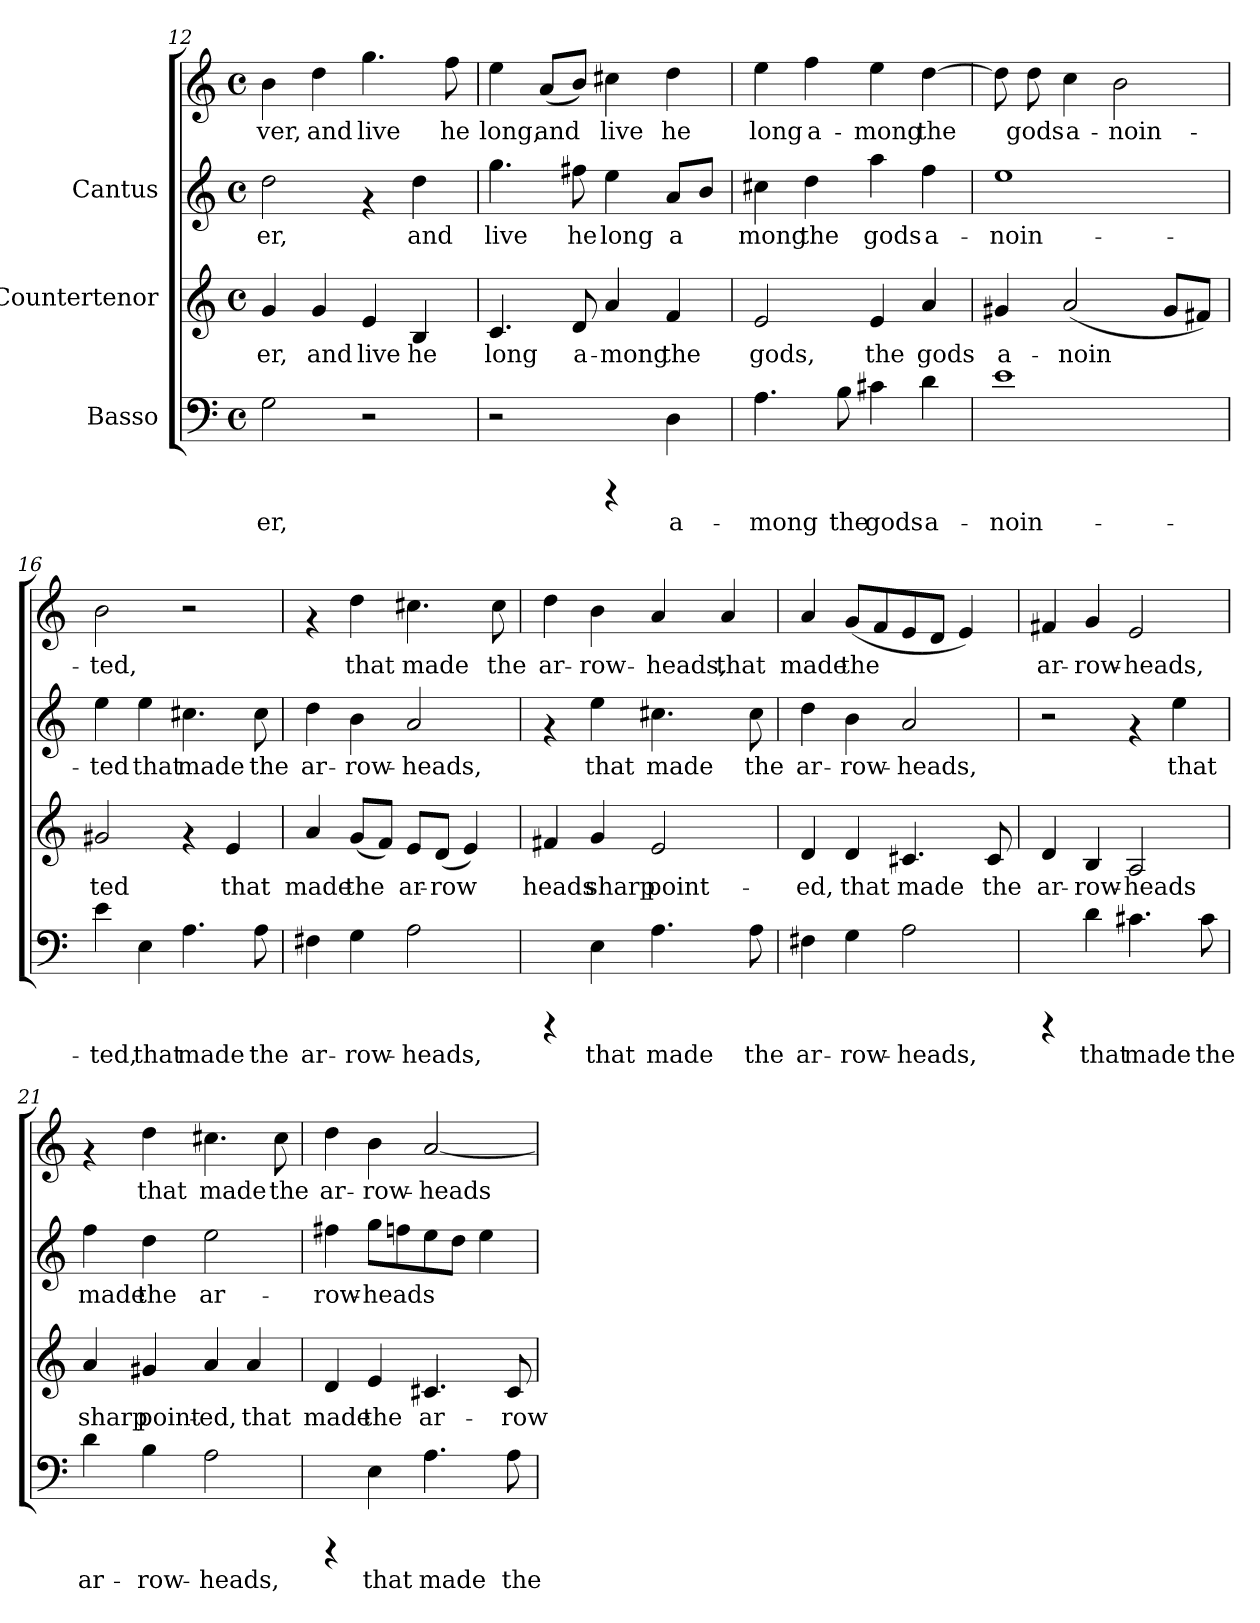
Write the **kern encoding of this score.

**kern	**text	**kern	**text	**kern	**text	**kern	**text
*part3	*part3	*part2	*part2	*part1	*part1	*part1	*part1
*staff4	*staff4	*staff3	*staff3	*staff2	*staff2	*staff1	*staff1
*I"Basso	*	*I"Countertenor	*	*I"Cantus	*	*	*
*clefF4	*	*clefG2	*	*clefG2	*	*clefG2	*
*M4/4	*	*M4/4	*	*M4/4	*	*M4/4	*
*met(c)	*	*met(c)	*	*met(c)	*	*met(c)	*
=12	=12	=12	=12	=12	=12	=12	=12
!	!LO:LY:b:cj	!	!LO:LY:b:cj	!	!LO:LY:b:cj	!	!LO:LY:b:cj
2G\	-er,	4g/	-er,	2dd\	er,	4b\	-ver,
!	!	!	!LO:LY:b:cj	!	!	!	!LO:LY:b:cj
.	.	4g/	and	.	.	4dd\	and
!	!	!	!LO:LY:b:cj	!	!	!	!LO:LY:b:cj
2r	.	4e/	live	4rf	.	4.gg\	live
!	!	!	!LO:LY:b:cj	!	!LO:LY:b:cj	!	!
.	.	4B/	he	4dd\	and	.	.
!	!	!	!	!	!	!	!LO:LY:b:cj
.	.	.	.	.	.	8ff\	he
!!LO:PB:g=z
=13	=13	=13	=13	=13	=13	=13	=13
!	!	!	!LO:LY:b:cj	!	!LO:LY:b:cj	!	!LO:LY:b:cj
2r	.	4.c/	long	4.gg\	live	4ee\	long,
!	!	!	!	!	!	!	!LO:LY:b:cj
.	.	.	.	.	.	(<8a/L	and
!	!	!	!LO:LY:b:cj	!	!LO:LY:b:cj	!	!LO:LY:b:cj
.	.	8d/	a-	8ff#X\	he	8b/J)	.
!	!	!	!LO:LY:b:cj	!	!LO:LY:b:cj	!	!LO:LY:b:cj
4rCCC	.	4a/	-mong	4ee\	long	4cc#X\	live
!	!LO:LY:b:cj	!	!LO:LY:b:cj	!	!LO:LY:b:cj	!	!LO:LY:b:cj
4D\	a-	4f/	the	8a/L	a-	4dd\	he
!	!	!	!	!	!LO:LY:b:cj	!	!
.	.	.	.	8b/J	--	.	.
=14	=14	=14	=14	=14	=14	=14	=14
!	!LO:LY:b:cj	!	!LO:LY:b:cj	!	!LO:LY:b:cj	!	!LO:LY:b:cj
4.A\	-mong	2e/	gods,	4cc#X\	mong	4ee\	-long
!	!	!	!	!	!LO:LY:b:cj	!	!LO:LY:b:cj
.	.	.	.	4dd\	the	4ff\	a-
!	!LO:LY:b:cj	!	!	!	!	!	!
8B\	the	.	.	.	.	.	.
!	!LO:LY:b:cj	!	!LO:LY:b:cj	!	!LO:LY:b:cj	!	!LO:LY:b:cj
4c#X\	gods	4e/	the	4aa\	gods	4ee\	-mong
!	!LO:LY:b:cj	!	!LO:LY:b:cj	!	!LO:LY:b:cj	!	!LO:LY:b:cj
4d\	a-	4a/	gods	4ff\	a-	[>4dd\	the
=15	=15	=15	=15	=15	=15	=15	=15
!	!LO:LY:b:cj	!	!LO:LY:b:cj	!	!LO:LY:b:cj	!	!LO:LY:b:cj
1e	-noin-	4g#X/	a-	1ee	-noin-	8dd\]	-
!	!	!	!	!	!	!	!LO:LY:b:cj
.	.	.	.	.	.	8dd\	gods
!	!	!	!LO:LY:b:cj	!	!	!	!LO:LY:b:cj
.	.	(<2a/	-noin-	.	.	4cc\	a-
!	!	!	!	!	!	!	!LO:LY:b:cj
.	.	.	.	.	.	2b\	-noin-
!	!	!	!LO:LY:b:cj	!	!	!	!
.	.	8g#/L	--	.	.	.	.
!	!	!	!LO:LY:b:cj	!	!	!	!
.	.	8f#X/J)	--	.	.	.	.
=16	=16	=16	=16	=16	=16	=16	=16
!	!LO:LY:b:cj	!	!LO:LY:b:cj	!	!LO:LY:b:cj	!	!LO:LY:b:cj
4e\	-ted,	2g#X/	-ted	4ee\	ted	2b\	-ted,
!	!LO:LY:b:cj	!	!	!	!LO:LY:b:cj	!	!
4E\	that	.	.	4ee\	that	.	.
!	!LO:LY:b:cj	!	!	!	!LO:LY:b:cj	!	!
4.A\	made	4rf	.	4.cc#X\	made	2r	.
!	!	!	!LO:LY:b:cj	!	!	!	!
.	.	4e/	that	.	.	.	.
!	!LO:LY:b:cj	!	!	!	!LO:LY:b:cj	!	!
8A\	the	.	.	8cc#\	the	.	.
!!LO:LB:g=z
=17	=17	=17	=17	=17	=17	=17	=17
!	!LO:LY:b:cj	!	!LO:LY:b:cj	!	!LO:LY:b:cj	!	!
4F#X\	ar-	4a/	made	4dd\	ar-	4rf	.
!	!LO:LY:b:cj	!	!LO:LY:b:cj	!	!LO:LY:b:cj	!	!LO:LY:b:cj
4G\	-row-	(<8g/L	the	4b\	-row-	4dd\	that
!	!	!	!LO:LY:b:cj	!	!	!	!
.	.	8f/J)	.	.	.	.	.
!	!LO:LY:b:cj	!	!LO:LY:b:cj	!	!LO:LY:b:cj	!	!LO:LY:b:cj
2A\	-heads,	8e/L	ar-	2a/	-heads,	4.cc#X\	made
!	!	!	!LO:LY:b:cj	!	!	!	!
.	.	(<8d/J	-row-	.	.	.	.
!	!	!	!LO:LY:b:cj	!	!	!	!
.	.	4e/)	--	.	.	.	.
!	!	!	!	!	!	!	!LO:LY:b:cj
.	.	.	.	.	.	8cc#\	the
=18	=18	=18	=18	=18	=18	=18	=18
!	!	!	!LO:LY:b:cj	!	!	!	!LO:LY:b:cj
4rCCC	.	4f#X/	-heads	4rf	.	4dd\	ar-
!	!LO:LY:b:cj	!	!LO:LY:b:cj	!	!LO:LY:b:cj	!	!LO:LY:b:cj
4E\	that	4g/	sharp	4ee\	that	4b\	-row-
!	!LO:LY:b:cj	!	!LO:LY:b:cj	!	!LO:LY:b:cj	!	!LO:LY:b:cj
4.A\	made	2e/	point-	4.cc#X\	made	4a/	-heads,
!	!	!	!	!	!	!	!LO:LY:b:cj
.	.	.	.	.	.	4a/	that
!	!LO:LY:b:cj	!	!	!	!LO:LY:b:cj	!	!
8A\	the	.	.	8cc#\	the	.	.
=19	=19	=19	=19	=19	=19	=19	=19
!	!LO:LY:b:cj	!	!LO:LY:b:cj	!	!LO:LY:b:cj	!	!LO:LY:b:cj
4F#X\	ar-	4d/	-ed,	4dd\	ar-	4a/	made
!	!LO:LY:b:cj	!	!LO:LY:b:cj	!	!LO:LY:b:cj	!	!LO:LY:b:cj
4G\	-row-	4d/	that	4b\	-row-	(<8g/L	the
!	!	!	!	!	!	!	!LO:LY:b:cj
.	.	.	.	.	.	8f/	.
!	!LO:LY:b:cj	!	!LO:LY:b:cj	!	!LO:LY:b:cj	!	!LO:LY:b:cj
2A\	-heads,	4.c#X/	made	2a/	-heads,	8e/	.
!	!	!	!	!	!	!	!LO:LY:b:cj
.	.	.	.	.	.	8d/J	.
!	!	!	!	!	!	!	!LO:LY:b:cj
.	.	.	.	.	.	4e/)	.
!	!	!	!LO:LY:b:cj	!	!	!	!
.	.	8c#/	the	.	.	.	.
=20	=20	=20	=20	=20	=20	=20	=20
!	!	!	!LO:LY:b:cj	!	!	!	!LO:LY:b:cj
4rCCC	.	4d/	ar-	2r	.	4f#X/	ar-
!	!LO:LY:b:cj	!	!LO:LY:b:cj	!	!	!	!LO:LY:b:cj
4d\	that	4B/	-row-	.	.	4g/	-row-
!	!LO:LY:b:cj	!	!LO:LY:b:cj	!	!	!	!LO:LY:b:cj
4.c#X\	made	2A/	-heads	4rf	.	2e/	-heads,
!	!	!	!	!	!LO:LY:b:cj	!	!
.	.	.	.	4ee\	that	.	.
!	!LO:LY:b:cj	!	!	!	!	!	!
8c#\	the	.	.	.	.	.	.
!!LO:LB:g=z
=21	=21	=21	=21	=21	=21	=21	=21
!	!LO:LY:b:cj	!	!LO:LY:b:cj	!	!LO:LY:b:cj	!	!
4d\	ar-	4a/	sharp	4ff\	made	4rf	.
!	!LO:LY:b:cj	!	!LO:LY:b:cj	!	!LO:LY:b:cj	!	!LO:LY:b:cj
4B\	-row-	4g#X/	point-	4dd\	the	4dd\	that
!	!LO:LY:b:cj	!	!LO:LY:b:cj	!	!LO:LY:b:cj	!	!LO:LY:b:cj
2A\	-heads,	4a/	-ed,	2ee\	ar-	4.cc#X\	made
!	!	!	!LO:LY:b:cj	!	!	!	!
.	.	4a/	that	.	.	.	.
!	!	!	!	!	!	!	!LO:LY:b:cj
.	.	.	.	.	.	8cc#\	the
=22	=22	=22	=22	=22	=22	=22	=22
!	!	!	!LO:LY:b:cj	!	!LO:LY:b:cj	!	!LO:LY:b:cj
4rCCC	.	4d/	made	4ff#X\	row-	4dd\	-ar-
!	!LO:LY:b:cj	!	!LO:LY:b:cj	!	!LO:LY:b:cj	!	!LO:LY:b:cj
4E\	that	4e/	the	8gg\L	-heads	4b\	-row-
!	!	!	!	!	!LO:LY:b:cj	!	!
.	.	.	.	8ffn\	.	.	.
!	!LO:LY:b:cj	!	!LO:LY:b:cj	!	!LO:LY:b:cj	!	!LO:LY:b:cj
4.A\	made	4.c#X/	ar-	8ee\	.	[<2a/	-heads
!	!	!	!	!	!LO:LY:b:cj	!	!
.	.	.	.	8dd\J	.	.	.
!	!	!	!	!	!LO:LY:b:cj	!	!
.	.	.	.	4ee\	.	.	.
!	!LO:LY:b:cj	!	!LO:LY:b:cj	!	!	!	!
8A\	the	8c#/	-row-	.	.	.	.
=	=	=	=	=	=	=	=
*-	*-	*-	*-	*-	*-	*-	*-
